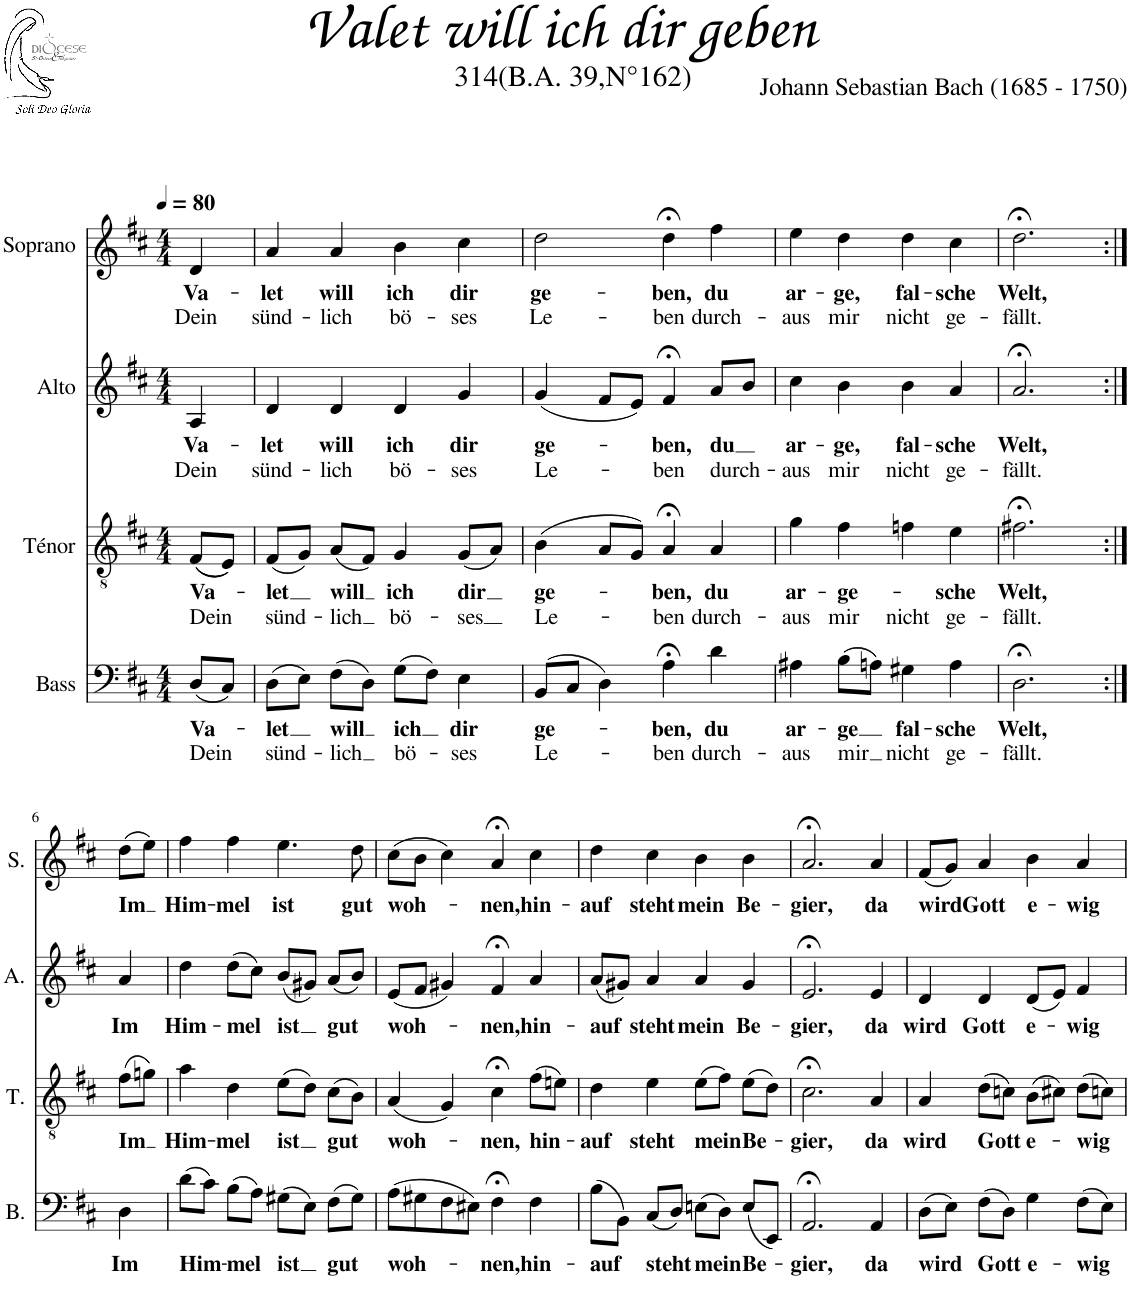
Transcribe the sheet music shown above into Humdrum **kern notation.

**kern	**text	**text	**kern	**text	**text	**kern	**text	**text	**kern	**text	**text
*part4	*part4	*part4	*part3	*part3	*part3	*part2	*part2	*part2	*part1	*part1	*part1
*staff4	*staff4	*staff4	*staff3	*staff3	*staff3	*staff2	*staff2	*staff2	*staff1	*staff1	*staff1
*I"Bass	*	*	*I"Ténor	*	*	*I"Alto	*	*	*I"Soprano	*	*
*I'B.	*	*	*I'T.	*	*	*I'A.	*	*	*I'S.	*	*
*clefF4	*	*	*clefGv2	*	*	*clefG2	*	*	*clefG2	*	*
*k[f#c#]	*	*	*k[f#c#]	*	*	*k[f#c#]	*	*	*k[f#c#]	*	*
*M4/4	*	*	*M4/4	*	*	*M4/4	*	*	*M4/4	*	*
*MM80	*	*	*MM80	*	*	*MM80	*	*	*MM80	*	*
=1	=1	=1	=1	=1	=1	=1	=1	=1	=1	=1	=1
!	!LO:LY:b	!LO:LY:b	!	!LO:LY:b	!LO:LY:b	!	!LO:LY:b	!LO:LY:b	!	!LO:LY:b	!LO:LY:b
(8D/L	Va-	Dein	((8F#/L	Va-	Dein	4A/	Va-	Dein	4d/	Va-	Dein
8C#/J)	.	.	8E/J))	.	.	.	.	.	.	.	.
=2	=2	=2	=2	=2	=2	=2	=2	=2	=2	=2	=2
!	!LO:LY:b	!LO:LY:b	!	!LO:LY:b	!LO:LY:b	!	!LO:LY:b	!LO:LY:b	!	!LO:LY:b	!LO:LY:b
(8D\L	-let	sünd-	(8F#/L	-let	sünd-	4d/	-let	sünd-	4a/	-let	sünd-
8E\J)	.	.	8G/J)	.	.	.	.	.	.	.	.
!	!LO:LY:b	!LO:LY:b	!	!LO:LY:b	!LO:LY:b	!	!LO:LY:b	!LO:LY:b	!	!LO:LY:b	!LO:LY:b
(8F#\L	will	-lich	(8A/L	will	-lich	4d/	will	-lich	4a/	will	-lich
8D\J)	.	.	8F#/J)	.	.	.	.	.	.	.	.
!	!LO:LY:b	!LO:LY:b	!	!LO:LY:b	!LO:LY:b	!	!LO:LY:b	!LO:LY:b	!	!LO:LY:b	!LO:LY:b
(8G\L	ich	bö-	4G/	ich	bö-	4d/	ich	bö-	4b\	ich	bö-
8F#\J)	.	.	.	.	.	.	.	.	.	.	.
!	!LO:LY:b	!LO:LY:b	!	!LO:LY:b	!LO:LY:b	!	!LO:LY:b	!LO:LY:b	!	!LO:LY:b	!LO:LY:b
4E\	dir	-ses	(8G/L	dir	-ses	4g/	dir	-ses	4cc#\	dir	-ses
.	.	.	8A/J)	.	.	.	.	.	.	.	.
=3	=3	=3	=3	=3	=3	=3	=3	=3	=3	=3	=3
!	!LO:LY:b	!LO:LY:b	!	!LO:LY:b	!LO:LY:b	!	!LO:LY:b	!LO:LY:b	!	!LO:LY:b	!LO:LY:b
(8BB/L	ge-	Le-	(4B\	ge-	Le-	(4g/	ge-	Le-	2dd\	ge-	Le-
8C#/J	.	.	.	.	.	.	.	.	.	.	.
4D\)	.	.	8A/L	.	.	8f#/L	.	.	.	.	.
.	.	.	8G/J)	.	.	8e/J)	.	.	.	.	.
!	!LO:LY:b	!LO:LY:b	!	!LO:LY:b	!LO:LY:b	!	!LO:LY:b	!LO:LY:b	!	!LO:LY:b	!LO:LY:b
4A;<\	-ben,	-ben	4A;</	-ben,	-ben	4f#;</	-ben,	-ben	4dd;<\	-ben,	-ben
!	!LO:LY:b	!LO:LY:b	!	!LO:LY:b	!LO:LY:b	!	!LO:LY:b	!LO:LY:b	!	!LO:LY:b	!LO:LY:b
4d\	du	durch-	4A/	du	durch-	8a/L	du	durch-	4ff#\	du	durch-
.	.	.	.	.	.	8b/J	.	.	.	.	.
=4	=4	=4	=4	=4	=4	=4	=4	=4	=4	=4	=4
!	!LO:LY:b	!LO:LY:b	!	!LO:LY:b	!LO:LY:b	!	!LO:LY:b	!LO:LY:b	!	!LO:LY:b	!LO:LY:b
4A#X\	ar-	-aus	4g\	ar-	-aus	4cc#\	ar-	-aus	4ee\	ar-	-aus
!	!LO:LY:b	!LO:LY:b	!	!LO:LY:b	!LO:LY:b	!	!LO:LY:b	!LO:LY:b	!	!LO:LY:b	!LO:LY:b
(8B\L	-ge	mir	4f#\	-ge-	mir	4b\	-ge,	mir	4dd\	-ge,	mir
8An\J)	.	.	.	.	.	.	.	.	.	.	.
!	!LO:LY:b	!LO:LY:b	!	!	!LO:LY:b	!	!LO:LY:b	!LO:LY:b	!	!LO:LY:b	!LO:LY:b
4G#X\	fal-	nicht	4fn\	.	nicht	4b\	fal-	nicht	4dd\	fal-	nicht
!	!LO:LY:b	!LO:LY:b	!	!LO:LY:b	!LO:LY:b	!	!LO:LY:b	!LO:LY:b	!	!LO:LY:b	!LO:LY:b
4A\	-sche	ge-	4e\	-sche	ge-	4a/	-sche	ge-	4cc#\	-sche	ge-
=5	=5	=5	=5	=5	=5	=5	=5	=5	=5	=5	=5
!	!LO:LY:b	!LO:LY:b	!	!LO:LY:b	!LO:LY:b	!	!LO:LY:b	!LO:LY:b	!	!LO:LY:b	!LO:LY:b
2.D;<\	Welt,	-fällt.	2.f#X;<\	Welt,	-fällt.	2.a;</	Welt,	-fällt.	2.dd;<\	Welt,	-fällt.
!!LO:LB:g=z
=6:|!	=6:|!	=6:|!	=6:|!	=6:|!	=6:|!	=6:|!	=6:|!	=6:|!	=6:|!	=6:|!	=6:|!
!	!LO:LY:b	!	!	!LO:LY:b	!	!	!LO:LY:b	!	!	!LO:LY:b	!
4D\	Im	.	(8f#\L	Im	.	4a/	Im	.	(8dd\L	Im	.
.	.	.	8gn\J)	.	.	.	.	.	8ee\J)	.	.
=7	=7	=7	=7	=7	=7	=7	=7	=7	=7	=7	=7
!	!LO:LY:b	!	!	!LO:LY:b	!	!	!LO:LY:b	!	!	!LO:LY:b	!
(8d\L	Him-	.	4a\	Him-	.	4dd\	Him-	.	4ff#\	Him-	.
8c#\J)	.	.	.	.	.	.	.	.	.	.	.
!	!LO:LY:b	!	!	!LO:LY:b	!	!	!LO:LY:b	!	!	!LO:LY:b	!
(8B\L	-mel	.	4d\	-mel	.	(8dd\L	-mel	.	4ff#\	-mel	.
8A\J)	.	.	.	.	.	8cc#\J)	.	.	.	.	.
!	!LO:LY:b	!	!	!LO:LY:b	!	!	!LO:LY:b	!	!	!LO:LY:b	!
(8G#X\L	ist	.	(8e\L	ist	.	(8b/L	ist	.	4.ee\	ist	.
8E\J)	.	.	8d\J)	.	.	8g#X/J)	.	.	.	.	.
!	!LO:LY:b	!	!	!LO:LY:b	!	!	!LO:LY:b	!	!	!	!
(8F#\L	gut	.	(8c#\L	gut	.	(8a/L	gut	.	.	.	.
!	!	!	!	!	!	!	!	!	!	!LO:LY:b	!
8G#\J)	.	.	8B\J)	.	.	8b/J)	.	.	8dd\	gut	.
=8	=8	=8	=8	=8	=8	=8	=8	=8	=8	=8	=8
!	!LO:LY:b	!	!	!LO:LY:b	!	!	!LO:LY:b	!	!	!LO:LY:b	!
(8A\L	woh-	.	(4A/	woh-	.	(8e/L	woh-	.	(8cc#\L	woh-	.
8G#X\	.	.	.	.	.	8f#/J	.	.	8b\J	.	.
8F#\	.	.	4G/)	.	.	4g#X/)	.	.	4cc#\)	.	.
8E#X\J)	.	.	.	.	.	.	.	.	.	.	.
!	!LO:LY:b	!	!	!LO:LY:b	!	!	!LO:LY:b	!	!	!LO:LY:b	!
4F#;<\	-nen,	.	4c#;<\	-nen,	.	4f#;</	-nen,	.	4a;</	-nen,	.
!	!LO:LY:b	!	!	!LO:LY:b	!	!	!LO:LY:b	!	!	!LO:LY:b	!
4F#\	hin-	.	(8f#\L	hin-	.	4a/	hin-	.	4cc#\	hin-	.
.	.	.	8en\J)	.	.	.	.	.	.	.	.
=9	=9	=9	=9	=9	=9	=9	=9	=9	=9	=9	=9
!	!LO:LY:b	!	!	!LO:LY:b	!	!	!LO:LY:b	!	!	!LO:LY:b	!
(8B\L	-auf	.	4d\	-auf	.	(8a/L	-auf	.	4dd\	-auf	.
8BB\J)	.	.	.	.	.	8g#X/J)	.	.	.	.	.
!	!LO:LY:b	!	!	!LO:LY:b	!	!	!LO:LY:b	!	!	!LO:LY:b	!
(8C#/L	steht	.	4e\	steht	.	4a/	steht	.	4cc#\	steht	.
8D/J)	.	.	.	.	.	.	.	.	.	.	.
!	!LO:LY:b	!	!	!LO:LY:b	!	!	!LO:LY:b	!	!	!LO:LY:b	!
(8En\L	mein	.	(8e\L	mein	.	4a/	mein	.	4b\	mein	.
8D\J)	.	.	8f#\J)	.	.	.	.	.	.	.	.
!	!LO:LY:b	!	!	!LO:LY:b	!	!	!LO:LY:b	!	!	!LO:LY:b	!
(8E/L	Be-	.	(8e\L	Be-	.	4g#/	Be-	.	4b\	Be-	.
8EE/J)	.	.	8d\J)	.	.	.	.	.	.	.	.
=10	=10	=10	=10	=10	=10	=10	=10	=10	=10	=10	=10
!	!LO:LY:b	!	!	!LO:LY:b	!	!	!LO:LY:b	!	!	!LO:LY:b	!
2.AA;</	-gier,	.	2.c#;<\	-gier,	.	2.e;</	-gier,	.	2.a;</	-gier,	.
!	!LO:LY:b	!	!	!LO:LY:b	!	!	!LO:LY:b	!	!	!LO:LY:b	!
4AA/	da	.	4A/	da	.	4e/	da	.	4a/	da	.
=11	=11	=11	=11	=11	=11	=11	=11	=11	=11	=11	=11
!	!LO:LY:b	!	!	!LO:LY:b	!	!	!LO:LY:b	!	!	!LO:LY:b	!
(8D\L	wird	.	4A/	wird	.	4d/	wird	.	(8f#/L	wird	.
8E\J)	.	.	.	.	.	.	.	.	8g/J)	.	.
!	!LO:LY:b	!	!	!LO:LY:b	!	!	!LO:LY:b	!	!	!LO:LY:b	!
(8F#\L	Gott	.	(8d\L	Gott	.	4d/	Gott	.	4a/	Gott	.
8D\J)	.	.	8cn\J)	.	.	.	.	.	.	.	.
!	!LO:LY:b	!	!	!LO:LY:b	!	!	!LO:LY:b	!	!	!LO:LY:b	!
4G\	e-	.	(8B\L	e-	.	(8d/L	e-	.	4b\	e-	.
.	.	.	8c#X\J)	.	.	8e/J)	.	.	.	.	.
!	!LO:LY:b	!	!	!LO:LY:b	!	!	!LO:LY:b	!	!	!LO:LY:b	!
(8F#\L	-wig	.	(8d\L	-wig	.	4f#/	-wig	.	4a/	-wig	.
8E\J)	.	.	8cn\J)	.	.	.	.	.	.	.	.
=	=	=	=	=	=	=	=	=	=	=	=
*-	*-	*-	*-	*-	*-	*-	*-	*-	*-	*-	*-
